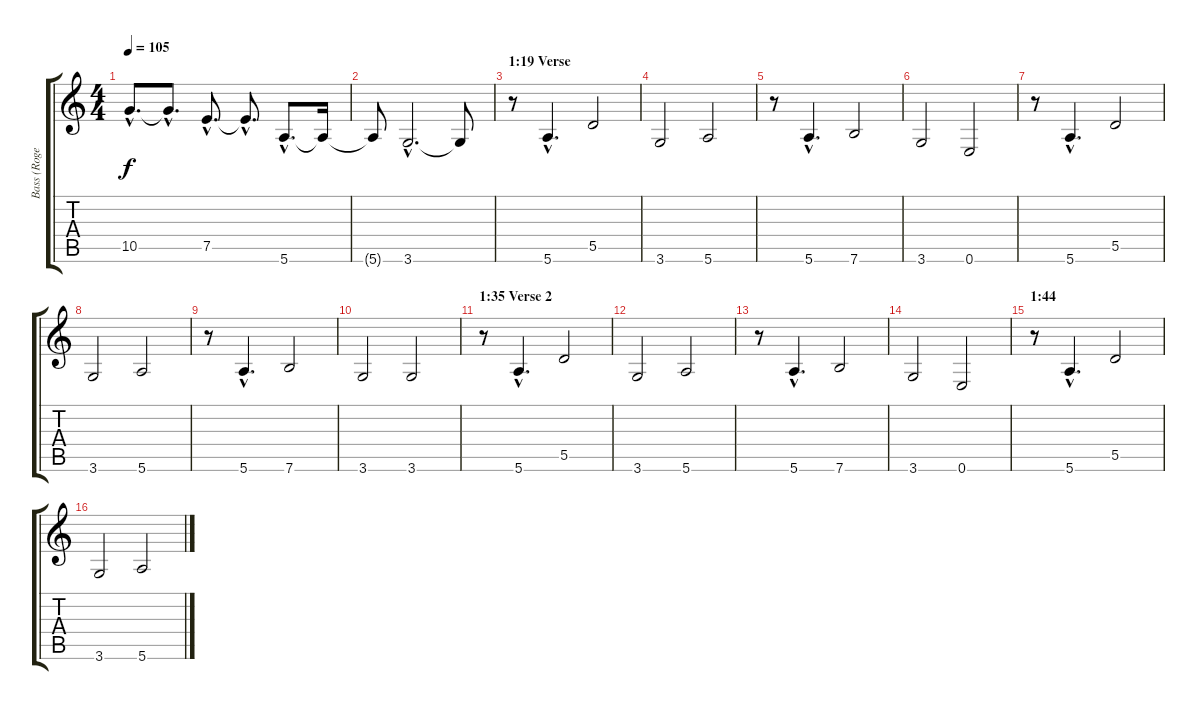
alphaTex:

\track ("Bass (Roger Glover)" "Bass (Roge") {instrument acousticguitarnylon}
\staff {score tabs}
\tuning (E4 B3 G3 D3 A2 E2) {hide}
\ts (4 4)
\tempo 105
\clef g2
\ks c
10.5{hac}.8{d dy f} 10.5{hac t}.8{d} 7.5{hac}.8{d} 7.5{hac t}.8{d} 5.6{hac}.8{d} 5.6{t}.16 |
5.6{t}.8 3.6{hac}.2{d} 3.6{t}.8 |
\section ("" "1:19 Verse")
r.8 5.6{hac}.4{d} 5.5.2 |
3.6.2 5.6.2 |
r.8 5.6{hac}.4{d} 7.6.2 |
3.6.2 0.6.2 |
r.8 5.6{hac}.4{d} 5.5.2 |
3.6.2 5.6.2 |
r.8 5.6{hac}.4{d} 7.6.2 |
3.6.2 3.6.2 |
\section ("" "1:35 Verse 2")
r.8 5.6{hac}.4{d} 5.5.2 |
3.6.2 5.6.2 |
r.8 5.6{hac}.4{d} 7.6.2 |
3.6.2 0.6.2 |
\section ("" "1:44")
r.8 5.6{hac}.4{d} 5.5.2 |
3.6.2 5.6.2
